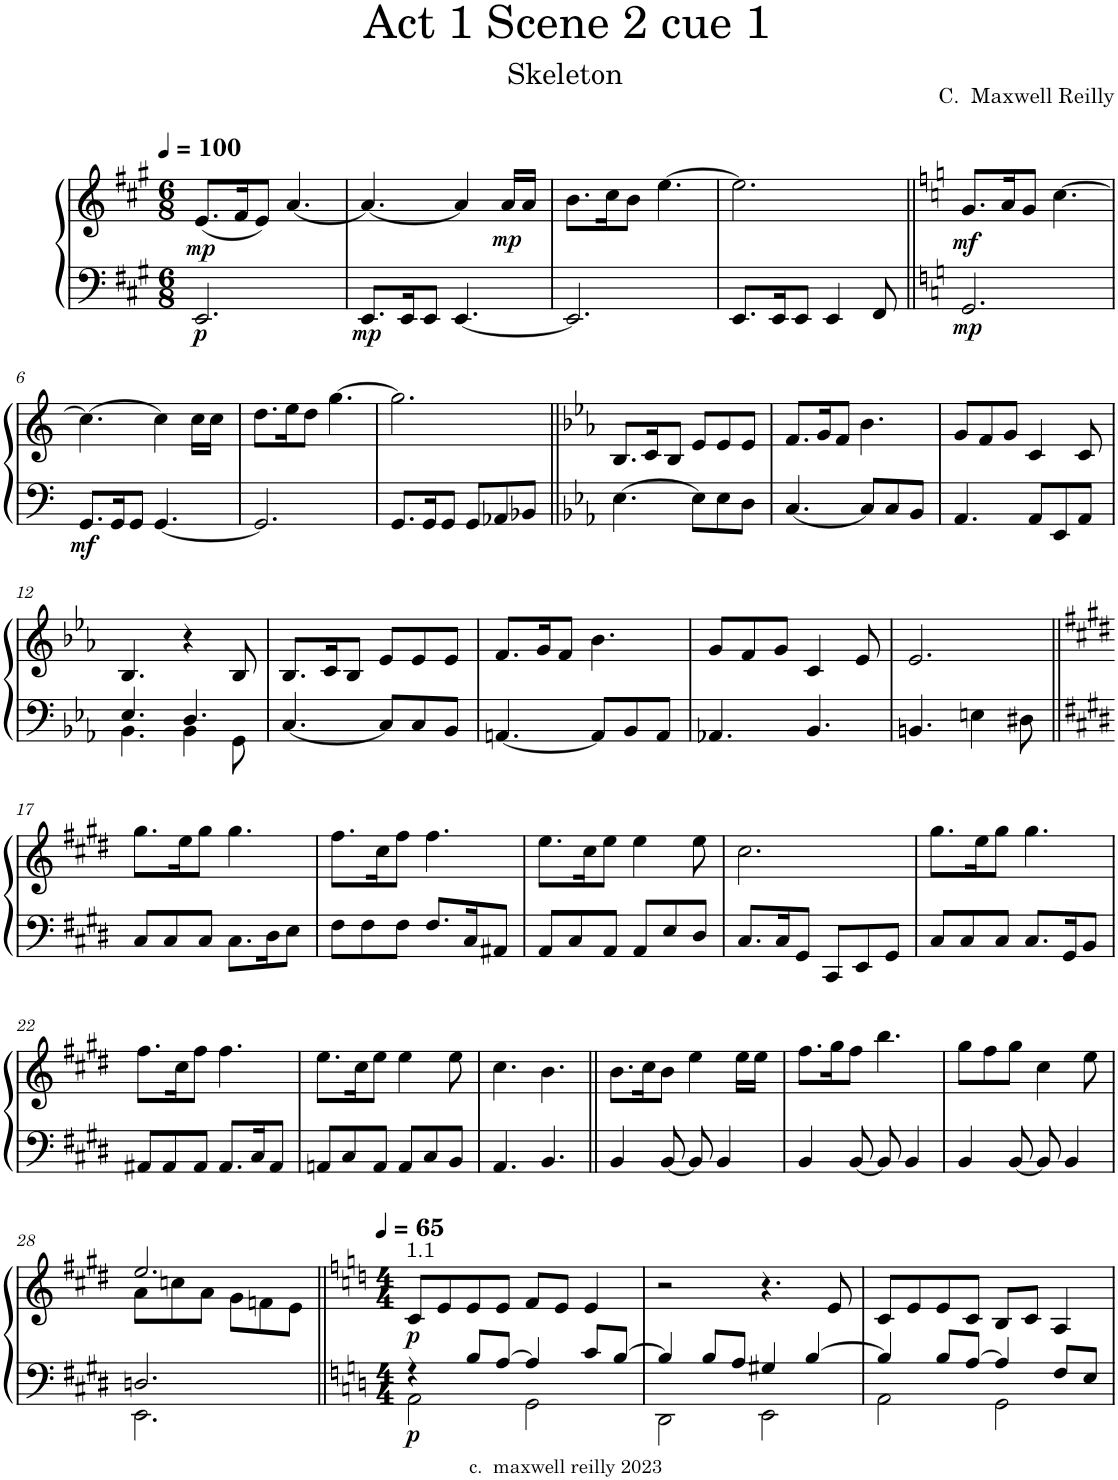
**kern	**kern	**dynam
*part1	*part1	*part1
*staff2	*staff1	*staff1/2
*I"Piano	*	*
*I'Pno.	*	*
*clefF4	*clefG2	*
*k[f#c#g#]	*k[f#c#g#]	*
*M6/8	*M6/8	*
*MM100	*MM100	*
=1	=1	=1
!	!	!LO:DY:b=2
!	!	!LO:DY:n=1:b
2.EE/	(8.e/L	p mp
.	16f#/K	.
.	8e/J)	.
.	[4.a/	.
=2	=2	=2
!	!	!LO:DY:b=2
8.EE/L	4.a/_	mp
16EE/K	.	.
8EE/J	.	.
[4.EE/	4a/]	.
!	!	!LO:DY:b
.	16a/LL	mp
.	16a/JJ	.
=3	=3	=3
2.EE/]	8.b\L	.
.	16cc#\K	.
.	8b\J	.
.	[4.ee\	.
=4	=4	=4
8.EE/L	2.ee\]	.
16EE/K	.	.
8EE/J	.	.
4EE/	.	.
8FF#/	.	.
=5||	=5||	=5||
*k[]	*k[]	*
!	!	!LO:DY:b=2
!	!	!LO:DY:n=1:b
2.GG/	8.g/L	mp mf
.	16a/K	.
.	8g/J	.
.	[4.cc\	.
!!LO:LB:g=z
=6	=6	=6
!	!	!LO:DY:b=2
8.GG/L	4.cc\_	mf
16GG/K	.	.
8GG/J	.	.
[4.GG/	4cc\]	.
.	16cc\LL	.
.	16cc\JJ	.
=7	=7	=7
2.GG/]	8.dd\L	.
.	16ee\K	.
.	8dd\J	.
.	[4.gg\	.
=8	=8	=8
8.GG/L	2.gg\]	.
16GG/K	.	.
8GG/J	.	.
8GG/L	.	.
8AA-X/	.	.
8BB-X/J	.	.
=9||	=9||	=9||
*k[b-e-a-]	*k[b-e-a-]	*
[4.E-\	8.B-/L	.
.	16c/K	.
.	8B-/J	.
8E-\L]	8e-/L	.
8E-\	8e-/	.
8D\J	8e-/J	.
=10	=10	=10
[4.C/	8.f/L	.
.	16g/K	.
.	8f/J	.
8C/L]	4.b-\	.
8C/	.	.
8BB-/J	.	.
=11	=11	=11
4.AA-/	8g/L	.
.	8f/	.
.	8g/J	.
8AA-/L	4c/	.
8EE-/	.	.
8AA-/J	8c/	.
!!LO:LB:g=z
=12	=12	=12
*^	*	*
4.E-/	4.BB-\	4.B-/	.
4.D/	4BB-\	4r	.
.	8GG\	8B-/	.
*v	*v	*	*
=13	=13	=13
[4.C/	8.B-/L	.
.	16c/K	.
.	8B-/J	.
8C/L]	8e-/L	.
8C/	8e-/	.
8BB-/J	8e-/J	.
=14	=14	=14
[4.AAn/	8.f/L	.
.	16g/K	.
.	8f/J	.
8AA/L]	4.b-\	.
8BB-/	.	.
8AA/J	.	.
=15	=15	=15
4.AA-X/	8g/L	.
.	8f/	.
.	8g/J	.
4.BB-/	4c/	.
.	8e-/	.
=16	=16	=16
4.BBn/	2.e-/	.
4En\	.	.
8D#X\	.	.
!!LO:LB:g=z
=17||	=17||	=17||
*k[f#c#g#d#]	*k[f#c#g#d#]	*
8C#/L	8.gg#\L	.
8C#/	.	.
.	16ee\K	.
8C#/J	8gg#\J	.
8.C#\L	4.gg#\	.
16D#\K	.	.
8E\J	.	.
=18	=18	=18
8F#\L	8.ff#\L	.
8F#\	.	.
.	16cc#\K	.
8F#\J	8ff#\J	.
8.F#/L	4.ff#\	.
16C#/K	.	.
8AA#X/J	.	.
=19	=19	=19
8AA/L	8.ee\L	.
8C#/	.	.
.	16cc#\K	.
8AA/J	8ee\J	.
8AA/L	4ee\	.
8E/	.	.
8D#/J	8ee\	.
=20	=20	=20
8.C#/L	2.cc#\	.
16C#/K	.	.
8GG#/J	.	.
8CC#/L	.	.
8EE/	.	.
8GG#/J	.	.
=21	=21	=21
8C#/L	8.gg#\L	.
8C#/	.	.
.	16ee\K	.
8C#/J	8gg#\J	.
8.C#/L	4.gg#\	.
16GG#/K	.	.
8BB/J	.	.
!!LO:LB:g=z
=22	=22	=22
8AA#X/L	8.ff#\L	.
8AA#/	.	.
.	16cc#\K	.
8AA#/J	8ff#\J	.
8.AA#/L	4.ff#\	.
16C#/K	.	.
8AA#/J	.	.
=23	=23	=23
8AAn/L	8.ee\L	.
8C#/	.	.
.	16cc#\K	.
8AA/J	8ee\J	.
8AA/L	4ee\	.
8C#/	.	.
8BB/J	8ee\	.
=24	=24	=24
4.AA/	4.cc#\	.
4.BB/	4.b\	.
=25||	=25||	=25||
4BB/	8.b\L	.
.	16cc#\K	.
[8BB/	8b\J	.
8BB/]	4ee\	.
4BB/	.	.
.	16ee\LL	.
.	16ee\JJ	.
=26	=26	=26
4BB/	8.ff#\L	.
.	16gg#\K	.
[8BB/	8ff#\J	.
8BB/]	4.bb\	.
4BB/	.	.
=27	=27	=27
4BB/	8gg#\L	.
.	8ff#\	.
[8BB/	8gg#\J	.
8BB/]	4cc#\	.
4BB/	.	.
.	8ee\	.
!!LO:LB:g=z
=28	=28	=28
*^	*^	*
2.Dn/	2.EE\	2.ee/	8a\L	.
.	.	.	8ccn\	.
.	.	.	8a\J	.
.	.	.	8g#\L	.
.	.	.	8fn\	.
.	.	.	8e\J	.
*	*	*v	*v	*
=29||	=29||	=29||	=29||
*k[]	*	*k[]	*
*M4/4	*	*M4/4	*
*	*	*MM65	*
*	*	*^	*
!	!	!LO:TX:a:t=1.1	!	!
!	!	!	!	!LO:DY:b=2
!	!	!	!	!LO:DY:n=1:b
*	*	*v	*v	*
4r	2AA\	8c/L	p p
.	.	8e/	.
8B/L	.	8e/	.
[8A/J	.	8e/J	.
4A/]	2GG\	8f/L	.
.	.	8e/J	.
8c/L	.	4e/	.
[8B/J	.	.	.
=30	=30	=30	=30
4B/]	2DD\	2r	.
8B/L	.	.	.
8A/J	.	.	.
4G#X/	2EE\	4.r	.
[4B/	.	.	.
.	.	8e/	.
=31	=31	=31	=31
4B/]	2AA\	8c/L	.
.	.	8e/	.
8B/L	.	8e/	.
[8A/J	.	8c/J	.
4A/]	2GG\	8B/L	.
.	.	8c/J	.
8F/L	.	4A/	.
8E/J	.	.	.
*v	*v	*	*
=	=	=
*-	*-	*-
